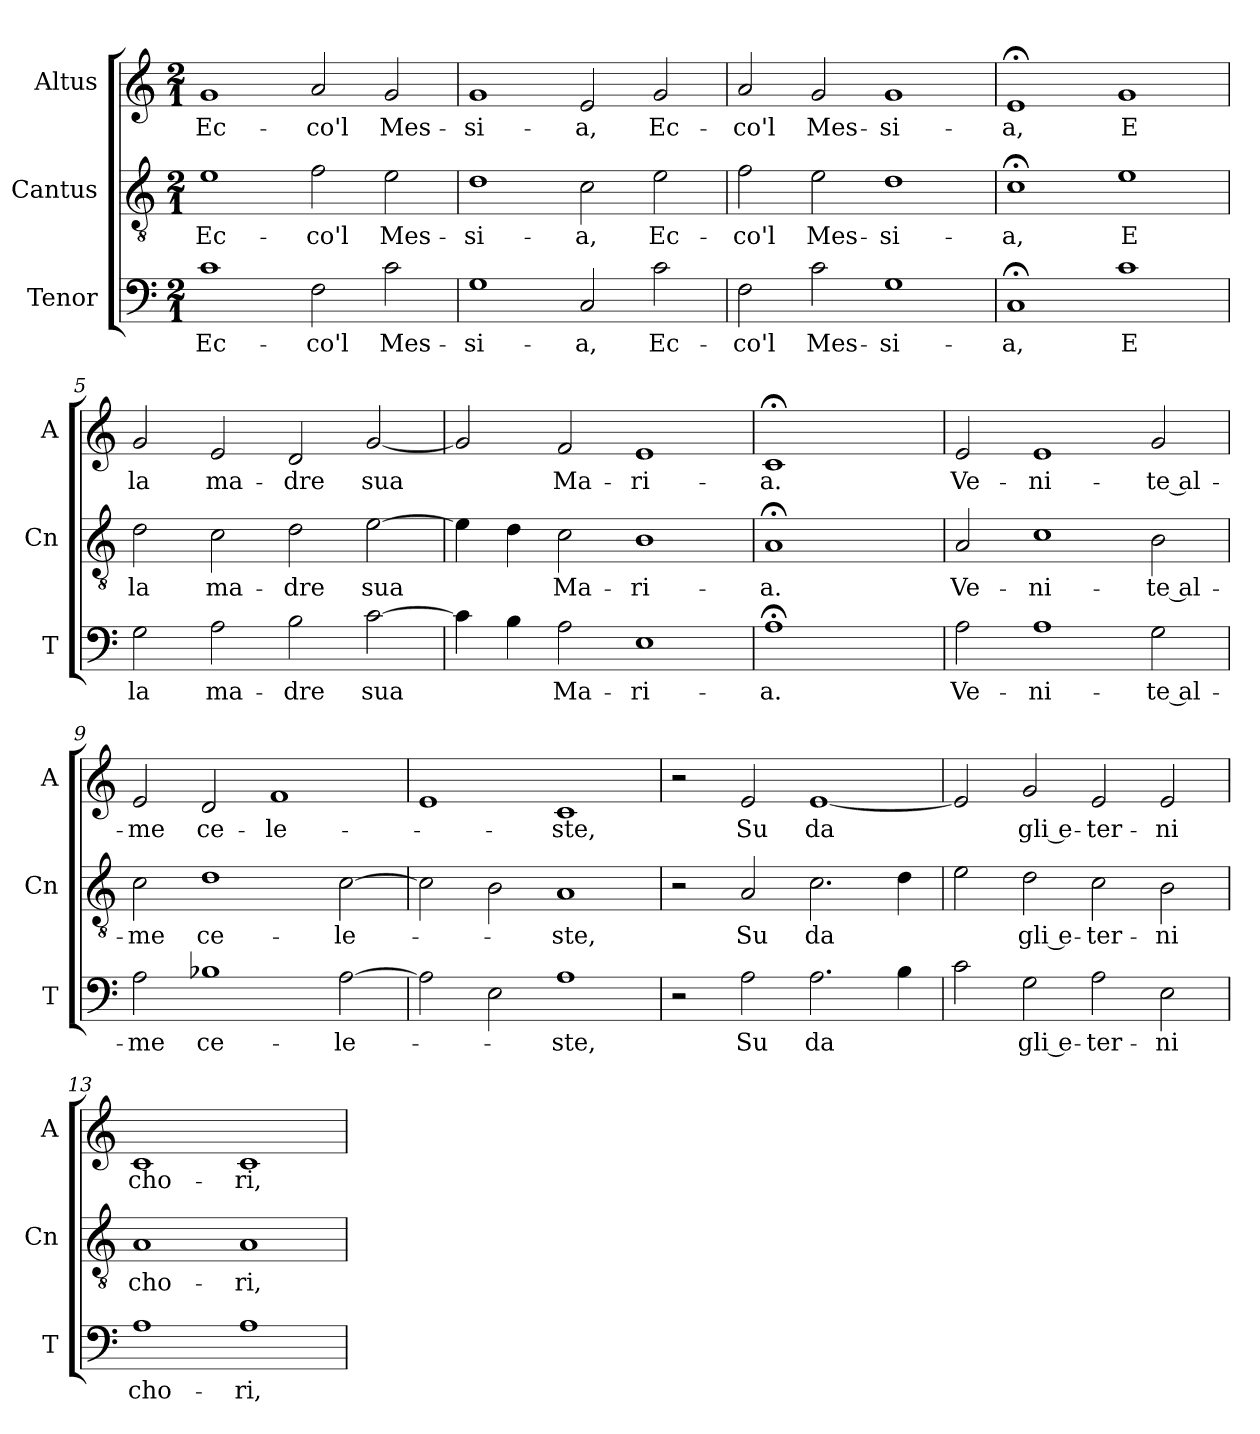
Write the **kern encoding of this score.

**kern	**text	**kern	**text	**kern	**text
*part3	*part3	*part2	*part2	*part1	*part1
*staff3	*staff3	*staff2	*staff2	*staff1	*staff1
*I"Tenor	*	*I"Cantus	*	*I"Altus	*
*I'T	*	*I'Cn	*	*I'A	*
*clefF4	*	*clefGv2	*	*clefG2	*
*k[]	*	*k[]	*	*k[]	*
*M2/1	*	*M2/1	*	*M2/1	*
=1	=1	=1	=1	=1	=1
1c	Ec-	1e	Ec-	1g	Ec-
2F	-co'l	2f	-co'l	2a	-co'l
2c	Mes-	2e	Mes-	2g	Mes-
=2	=2	=2	=2	=2	=2
1G	-si-	1d	-si-	1g	-si-
2C	-a,	2c	-a,	2e	-a,
2c	Ec-	2e	Ec-	2g	Ec-
=3	=3	=3	=3	=3	=3
2F	-co'l	2f	-co'l	2a	-co'l
2c	Mes-	2e	Mes-	2g	Mes-
1G	-si-	1d	-si-	1g	-si-
=4	=4	=4	=4	=4	=4
1C;<	-a,	1c;<	-a,	1e;<	-a,
1c	E	1e	E	1g	E
=5	=5	=5	=5	=5	=5
2G	la	2d	la	2g	la
2A	ma-	2c	ma-	2e	ma-
2B	-dre	2d	-dre	2d	-dre
[2c	sua	[2e	sua	[2g	sua
=6	=6	=6	=6	=6	=6
4c]	.	4e]	.	2g]	.
4B	.	4d	.	.	.
2A	Ma-	2c	Ma-	2f	Ma-
1E	-ri-	1B	-ri-	1e	-ri-
=7	=7	=7	=7	=7	=7
!LO:N:vis=1	!	!LO:N:vis=1	!	!LO:N:vis=1	!
0A;<	-a.	0A;<	-a.	0c;<	-a.
=8	=8	=8	=8	=8	=8
2A	Ve-	2A	Ve-	2e	Ve-
1A	-ni-	1c	-ni-	1e	-ni-
2G	-te al-	2B	-te al-	2g	-te al-
=9	=9	=9	=9	=9	=9
2A	-me	2c	-me	2e	-me
1B-X	ce-	1d	ce-	2d	ce-
.	.	.	.	1f	-le-
[2A	-le-	[2c	-le-	.	.
=10	=10	=10	=10	=10	=10
2A]	.	2c]	.	1e	.
2E	.	2B	.	.	.
1A	-ste,	1A	-ste,	1c	-ste,
=11	=11	=11	=11	=11	=11
2r	.	2r	.	2r	.
2A	Su	2A	Su	2e	Su
2.A	da	2.c	da	[1e	da
4B	.	4d	.	.	.
=12	=12	=12	=12	=12	=12
2c	.	2e	.	2e]	.
2G	gli e-	2d	gli e-	2g	gli e-
2A	-ter-	2c	-ter-	2e	-ter-
2E	-ni	2B	-ni	2e	-ni
=13	=13	=13	=13	=13	=13
1A	cho-	1A	cho-	1c	cho-
1A	-ri,	1A	-ri,	1c	-ri,
=	=	=	=	=	=
*-	*-	*-	*-	*-	*-
